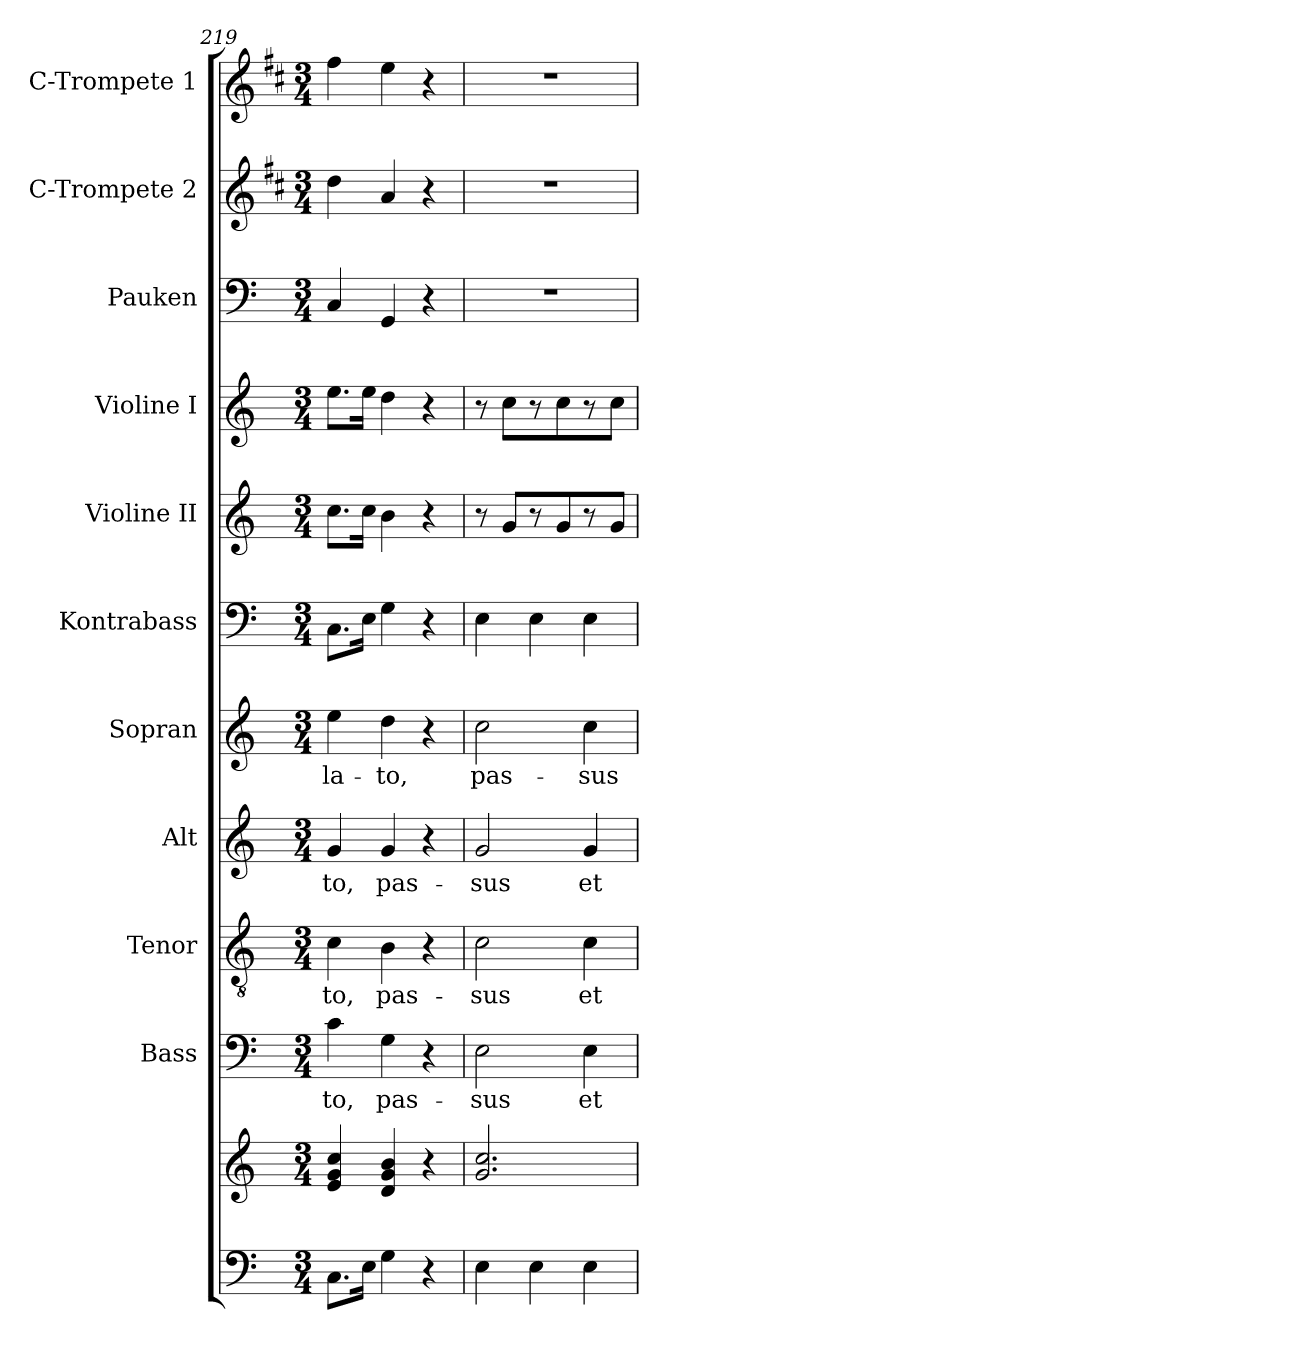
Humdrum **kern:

**kern	**kern	**kern	**text	**kern	**text	**kern	**text	**kern	**text	**kern	**kern	**kern	**kern	**kern	**kern
*part11	*part11	*part10	*part10	*part9	*part9	*part8	*part8	*part7	*part7	*part6	*part5	*part4	*part3	*part2	*part1
*staff12	*staff11	*staff10	*staff10	*staff9	*staff9	*staff8	*staff8	*staff7	*staff7	*staff6	*staff5	*staff4	*staff3	*staff2	*staff1
*	*	*I"Bass	*	*I"Tenor	*	*I"Alt	*	*I"Sopran	*	*I"Kontrabass	*I"Violine II	*I"Violine I	*I"Pauken	*I"C-Trompete 2	*I"C-Trompete 1
*	*	*I'B.	*	*I'T.	*	*I'A.	*	*I'S.	*	*I'Kb.	*I'Vl. II	*I'Vl. I	*I'Pk.	*I'C Trp. 2	*I'C Trp. 1
!!LO:PB:g=z
*clefF4	*clefG2	*clefF4	*	*clefGv2	*	*clefG2	*	*clefG2	*	*clefF4	*clefG2	*clefG2	*clefF4	*clefG2	*clefG2
*	*	*	*	*	*	*	*	*	*	*ITrd7c12	*	*	*	*ITrd1c2	*ITrd1c2
*k[]	*k[]	*k[]	*	*k[]	*	*k[]	*	*k[]	*	*k[]	*k[]	*k[]	*k[]	*k[]	*k[]
*C:	*C:	*C:	*	*C:	*	*C:	*	*C:	*	*C:	*C:	*C:	*C:	*C:	*C:
*M3/4	*M3/4	*M3/4	*	*M3/4	*	*M3/4	*	*M3/4	*	*M3/4	*M3/4	*M3/4	*M3/4	*M3/4	*M3/4
=219	=219	=219	=219	=219	=219	=219	=219	=219	=219	=219	=219	=219	=219	=219	=219
!	!	!	!LO:LY:b	!	!LO:LY:b	!	!LO:LY:b	!	!LO:LY:b	!	!	!	!	!	!
8.C\L	4e/ 4g/ 4cc/	4c\	-to,	4c\	-to,	4g/	-to,	4ee\	-la-	8.CC\L	8.cc\L	8.ee\L	4C/	4cc\	4ee\
16E\Jk	.	.	.	.	.	.	.	.	.	16EE\Jk	16cc\Jk	16ee\Jk	.	.	.
!	!	!	!LO:LY:b	!	!LO:LY:b	!	!LO:LY:b	!	!LO:LY:b	!	!	!	!	!	!
4G\	4d/ 4g/ 4b/	4G\	pas-	4B\	pas-	4g/	pas-	4dd\	-to,	4GG\	4b\	4dd\	4GG/	4g/	4dd\
4r	4r	4r	.	4r	.	4r	.	4r	.	4r	4r	4r	4r	4r	4r
=220	=220	=220	=220	=220	=220	=220	=220	=220	=220	=220	=220	=220	=220	=220	=220
!	!	!	!LO:LY:b	!	!LO:LY:b	!	!LO:LY:b	!	!LO:LY:b	!	!	!	!	!	!
4E\	2.g/ 2.cc/	2E\	-sus	2c\	-sus	2g/	-sus	2cc\	pas-	4EE\	8r	8r	2.r	2.r	2.r
.	.	.	.	.	.	.	.	.	.	.	8g/L	8cc\L	.	.	.
4E\	.	.	.	.	.	.	.	.	.	4EE\	8r	8r	.	.	.
.	.	.	.	.	.	.	.	.	.	.	8g/	8cc\	.	.	.
!	!	!	!LO:LY:b	!	!LO:LY:b	!	!LO:LY:b	!	!LO:LY:b	!	!	!	!	!	!
4E\	.	4E\	et	4c\	et	4g/	et	4cc\	-sus	4EE\	8r	8r	.	.	.
.	.	.	.	.	.	.	.	.	.	.	8g/J	8cc\J	.	.	.
=	=	=	=	=	=	=	=	=	=	=	=	=	=	=	=
*-	*-	*-	*-	*-	*-	*-	*-	*-	*-	*-	*-	*-	*-	*-	*-
